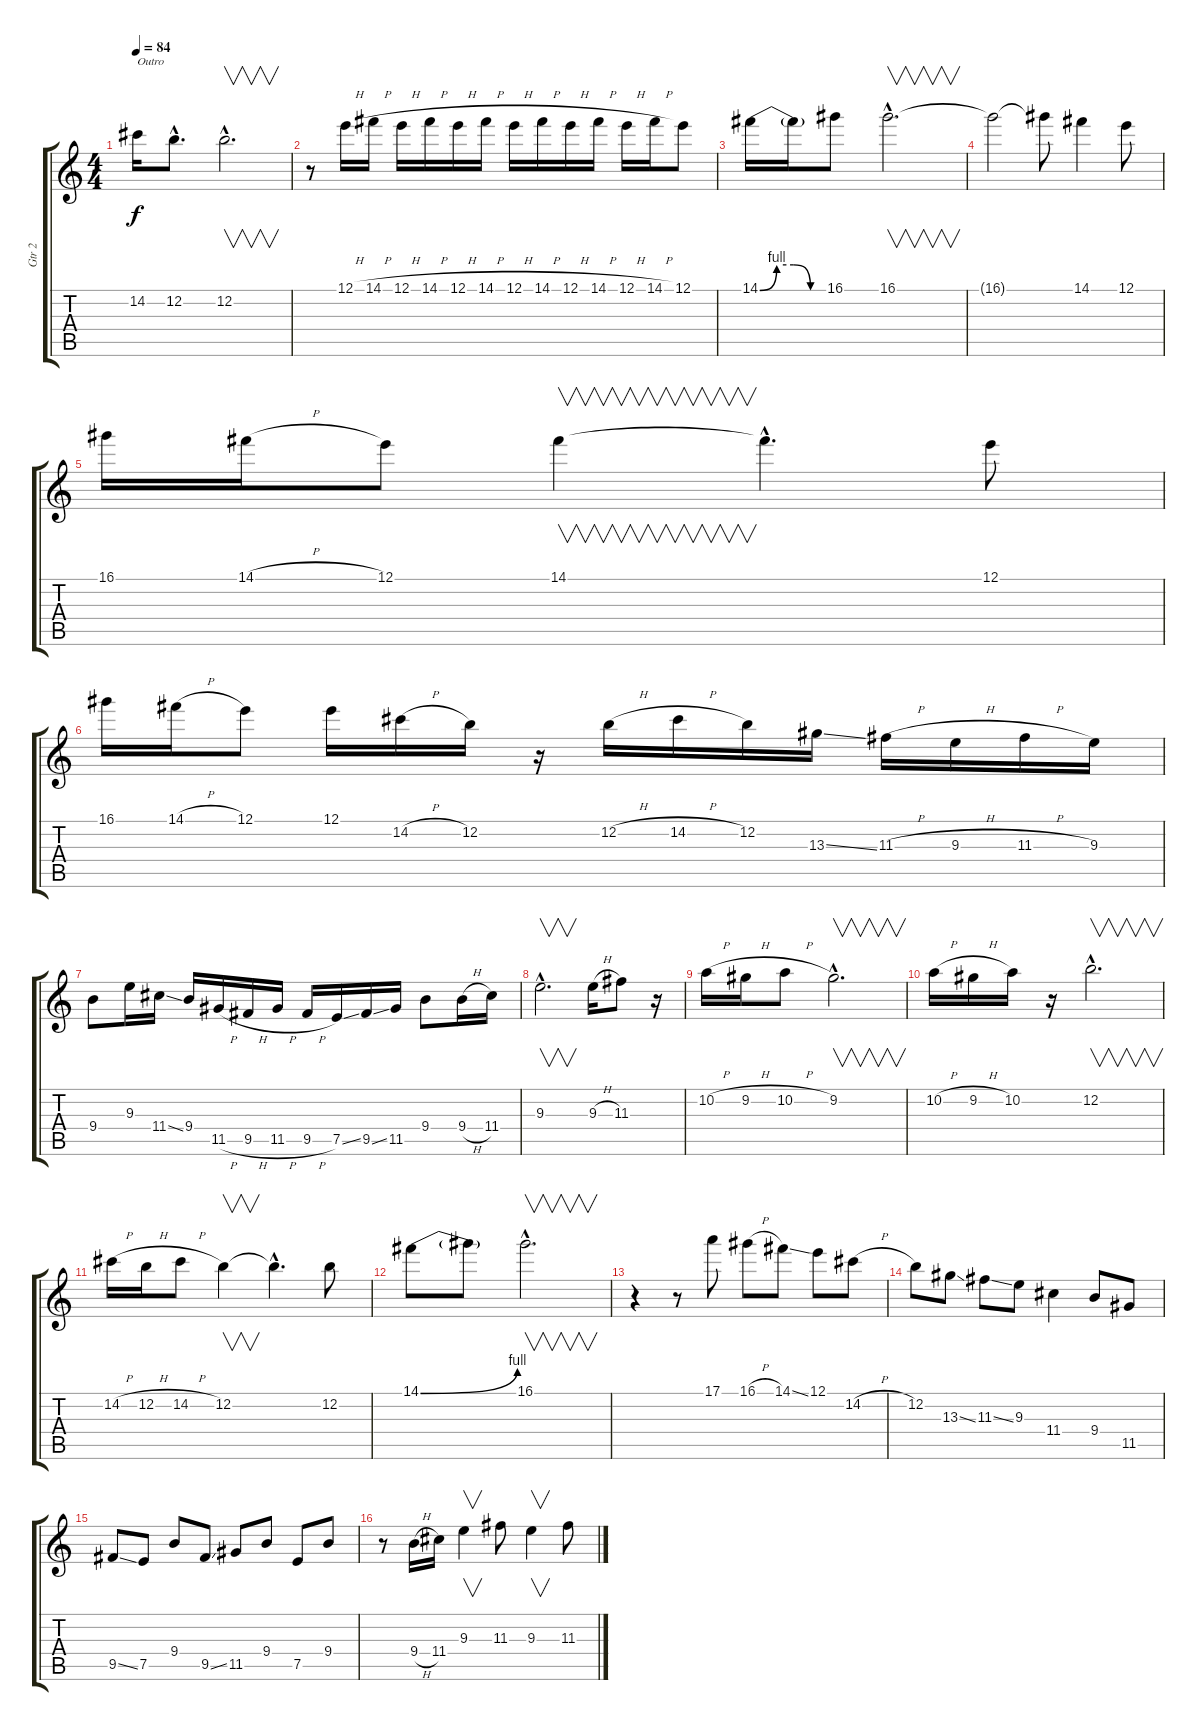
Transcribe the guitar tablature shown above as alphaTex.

\track ("Gtr 2" "Gtr 2") {instrument electricguitarclean}
\staff {score tabs}
\tuning (E4 B3 G3 D3 A2 E2) {hide}
\ts (4 4)
\tempo 84
\clef g2
\ks c
14.2.16{txt "Outro" dy f} 12.2{hac}.8{d} 12.2{hac}.2{v d} |
r.8 12.1{h}.16 14.1{h}.16 12.1{h}.16 14.1{h}.16 12.1{h}.16 14.1{h}.16 12.1{h}.16 14.1{h}.16 12.1{h}.16 14.1{h}.16 12.1{h}.16 14.1{h}.16 12.1.8 |
14.1{be (custom 0 0 15 4 30 4 45 0 60 0)}.16 14.1{t}.16 16.1.8 16.1{hac}.2{v d} |
16.1{t}.2 16.1{t}.8 14.1.4 12.1.8 |
16.1.16 14.1{h}.16 12.1.8 14.1.4{v} 14.1{hac t}.4{d} 12.1.8 |
16.1.16 14.1{h}.16 12.1.8 12.1.16 14.2{h}.16 12.2.16 r.16 12.2{h}.16 14.2{h}.16 12.2.16 13.3{ss}.16 11.3{h}.16 9.3{h}.16 11.3{h}.16 9.3.16 |
9.4.8 9.3.16 11.4{ss}.16 9.4.16 11.5{h}.16 9.5{h}.16 11.5{h}.16 9.5{h}.16 7.5{ss}.16 9.5{ss}.16 11.5.16 9.4.8 9.4{h}.16 11.4.16 |
9.3{hac}.2{v d} 9.3{h}.16 11.3.8 r.16 |
10.2{h}.16 9.2{h}.16 10.2{h}.8 9.2{hac}.2{v d} |
10.2{h}.16 9.2{h}.16 10.2.16 r.16 12.2{hac}.2{v d} |
14.2{h}.16 12.2{h}.16 14.2{h}.8 12.2.4{v} 12.2{hac t}.4{d} 12.2.8 |
14.1{be (bend 0 0 60 4)}.8 14.1{t}.8 16.1{hac}.2{v d} |
r.4 r.8 17.1.8 16.1{h}.8 14.1{ss}.8 12.1.8 14.2{h}.8 |
12.2.8 13.3{ss}.8 11.3{ss}.8 9.3.8 11.4.4 9.4.8 11.5.8 |
9.5{ss}.8 7.5.8 9.4.8 9.5{ss}.8 11.5.8 9.4.8 7.5.8 9.4.8 |
r.8 9.4{h}.16 11.4.16 9.3.4{v} 11.3.8 9.3.4{v} 11.3.8
